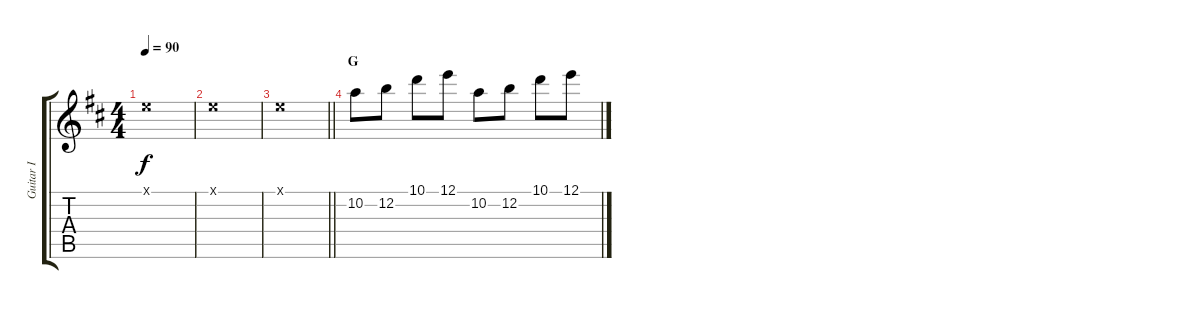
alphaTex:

\track ("Guitar I" "Guitar I") {instrument distortionguitar}
\staff {score tabs}
\tuning (E4 B3 G3 D3 A2 E2) {hide}
\ts (4 4)
\tempo 90
\clef g2
\ks d
0.1{x}.1{dy f} |
0.1{x}.1 |
\barLineRight lightlight
0.1{x}.1 |
\section ("" "G")
10.2.8 12.2.8 10.1.8 12.1.8 10.2.8 12.2.8 10.1.8 12.1.8
